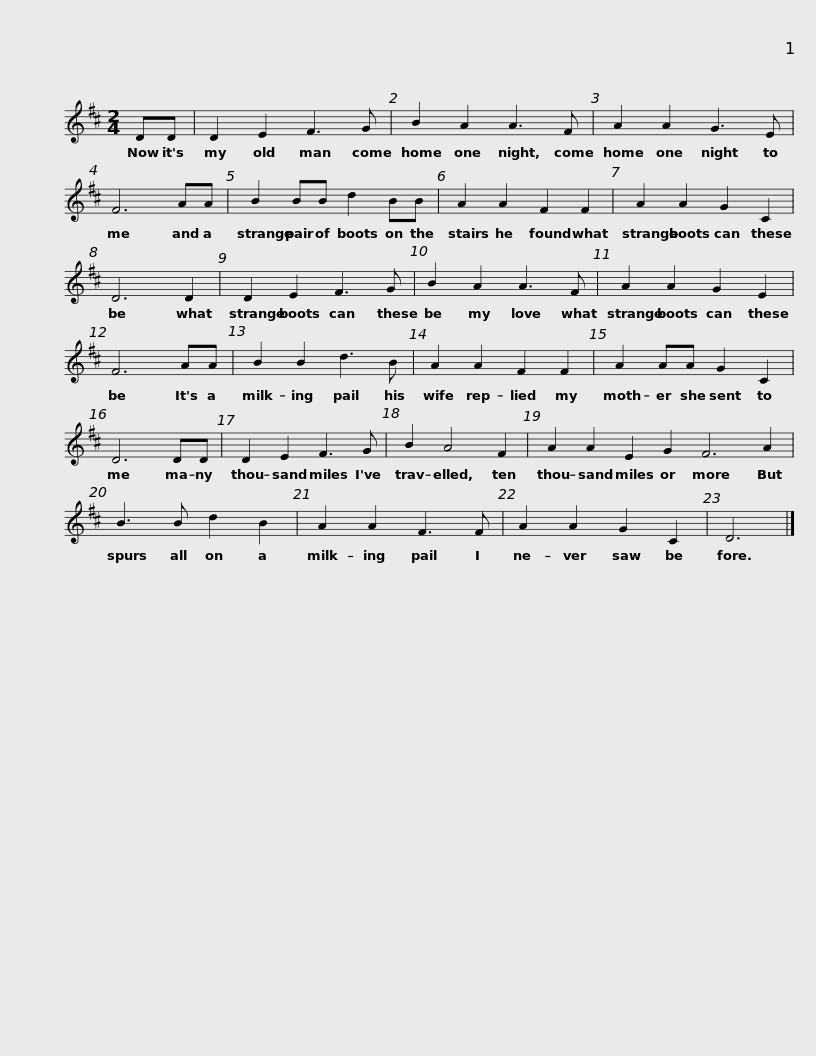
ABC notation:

X:1
L:1/8
M:2/4
I:linebreak $
K:D
V:1 treble
V:1
 DD | D2 E2 F3 G | B2 A2 A3 F | A2 A2 G3 E | F6 AA |$ %5
 B2 BB d2 BB | A2 A2 F2 F2 | A2 A2 G2 C2 | D6 D2 |$ D2 E2 F3 G | %10
 B2 A2 A3 F | A2 A2 G2 E2 | F6 AA | B2 B2 d3 B |$ A2 A2 F2 F2 | %15
 A2 AA G2 C2 | D6 DD | D2 E2 F3 G | B2 A4 F2 |$ A2 A2 E2 G2 F6 A2 | %20
 B3 B d2 B2 | A2 A2 F3 F | A2 A2 G2 C2 | D6 |] %24
